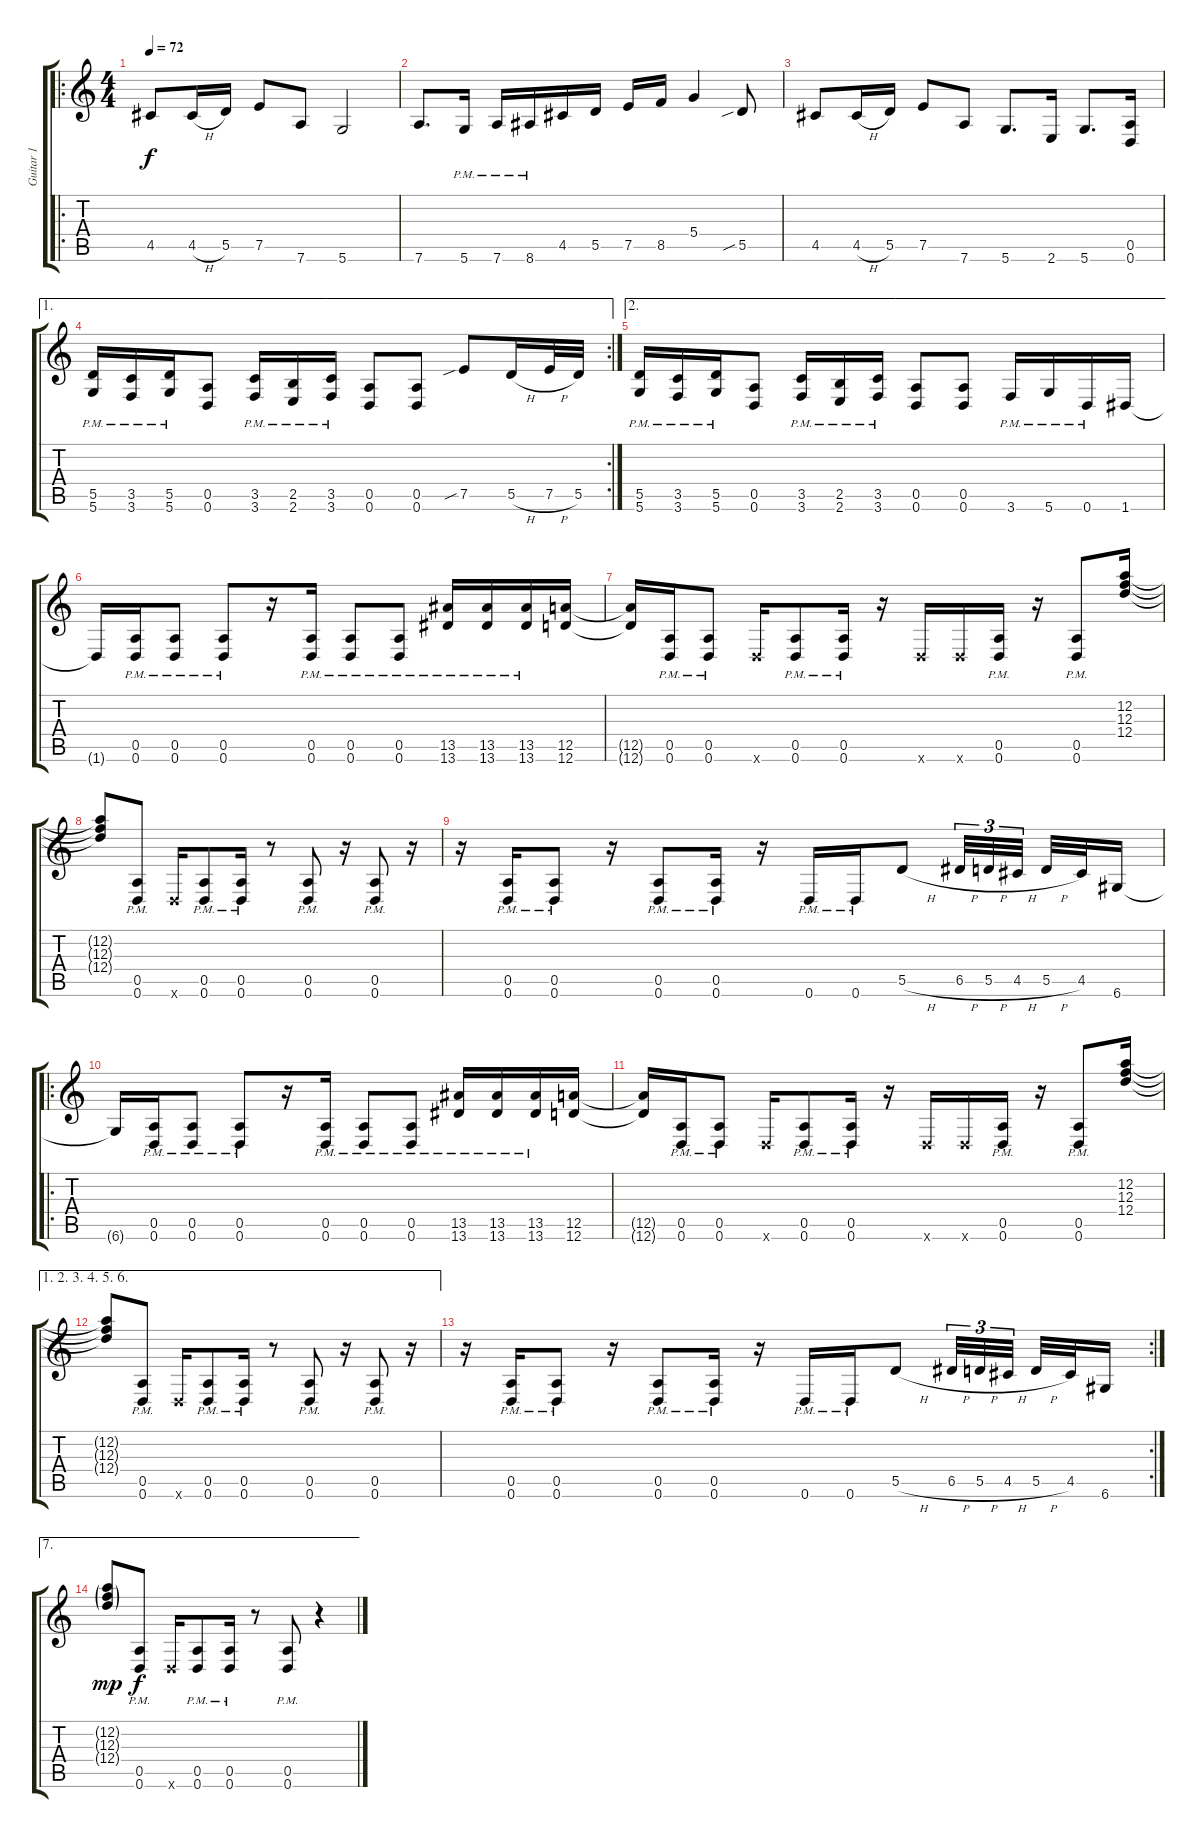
\track ("Guitar 1" "Guitar 1") {instrument overdrivenguitar}
\staff {score tabs}
\tuning (E4 A3 F3 D3 A2 D2) {hide}
\ro
\ts (4 4)
\tempo 72
\clef g2
\ks c
4.5.8{dy f} 4.5{h}.16 5.5.16 7.5.8 7.6.8 5.6.2 |
7.6.8{d} 5.6{pm}.16 7.6{pm}.16 8.6{pm}.16 4.5.16 5.5.16 7.5.16 8.5.16 5.4.4 5.5{sib}.8 |
4.5.8 4.5{h}.16 5.5.16 7.5.8 7.6.8 5.6.8{d} 2.6.16 5.6.8{d} (0.5 0.6).16 |
\ae 1
\rc 2
(5.5{pm} 5.6{pm}).16 (3.5{pm} 3.6{pm}).16 (5.5{pm} 5.6{pm}).16 (0.5 0.6).8 (3.5{pm} 3.6{pm}).16 (2.5{pm} 2.6{pm}).16 (3.5{pm} 3.6{pm}).16 (0.5 0.6).8 (0.5 0.6).8 7.5{sib}.8 5.5{h}.16 7.5{h}.32 5.5.32 |
\ae 2
(5.5{pm} 5.6{pm}).16{instrument distortionguitar} (3.5{pm} 3.6{pm}).16 (5.5{pm} 5.6{pm}).16 (0.5 0.6).8 (3.5{pm} 3.6{pm}).16 (2.5{pm} 2.6{pm}).16 (3.5{pm} 3.6{pm}).16 (0.5 0.6).8 (0.5 0.6).8 3.6{pm}.16 5.6{pm}.16 0.6{pm}.16 1.6.16 |
1.6{t}.16 (0.5{pm} 0.6{pm}).16 (0.5{pm} 0.6{pm}).8 (0.5{pm} 0.6{pm}).8 r.16 (0.5{pm} 0.6{pm}).16 (0.5{pm} 0.6{pm}).8 (0.5{pm} 0.6{pm}).8 (13.5{pm} 13.6{pm}).16 (13.5{pm} 13.6{pm}).16 (13.5{pm} 13.6{pm}).16 (12.5 12.6).16 |
(12.5{t} 12.6{t}).16 (0.5{pm} 0.6{pm}).16 (0.5{pm} 0.6{pm}).8 0.6{x}.16 (0.5{pm} 0.6{pm}).8 (0.5{pm} 0.6{pm}).16 r.16 0.6{x}.16 0.6{x}.16 (0.5{pm} 0.6{pm}).16 r.16 (0.5{pm} 0.6{pm}).8 (12.2 12.3 12.4).16 |
(12.2{t} 12.3{t} 12.4{t}).8 (0.5{pm} 0.6{pm}).8 0.6{x}.16 (0.5{pm} 0.6{pm}).8 (0.5{pm} 0.6{pm}).16 r.8 (0.5{pm} 0.6{pm}).8 r.16 (0.5{pm} 0.6{pm}).8 r.16 |
r.16 (0.5{pm} 0.6{pm}).16 (0.5{pm} 0.6{pm}).8 r.16 (0.5{pm} 0.6{pm}).8 (0.5{pm} 0.6{pm}).16 r.16 0.6{pm}.16 0.6{pm}.16 5.5{h}.8 6.5{h}.32{tu (3 2)} 5.5{h}.32{tu (3 2)} 4.5{h}.32{tu (3 2) beam splitsecondary} 5.5{h}.32 4.5.32 6.6.16 |
\ro
6.6{t}.16 (0.5{pm} 0.6{pm}).16 (0.5{pm} 0.6{pm}).8 (0.5{pm} 0.6{pm}).8 r.16 (0.5{pm} 0.6{pm}).16 (0.5{pm} 0.6{pm}).8 (0.5{pm} 0.6{pm}).8 (13.5{pm} 13.6{pm}).16 (13.5{pm} 13.6{pm}).16 (13.5{pm} 13.6{pm}).16 (12.5 12.6).16 |
(12.5{t} 12.6{t}).16 (0.5{pm} 0.6{pm}).16 (0.5{pm} 0.6{pm}).8 0.6{x}.16 (0.5{pm} 0.6{pm}).8 (0.5{pm} 0.6{pm}).16 r.16 0.6{x}.16 0.6{x}.16 (0.5{pm} 0.6{pm}).16 r.16 (0.5{pm} 0.6{pm}).8 (12.2 12.3 12.4).16 |
\ae (1 2 3 4 5 6)
(12.2{t} 12.3{t} 12.4{t}).8 (0.5{pm} 0.6{pm}).8 0.6{x}.16 (0.5{pm} 0.6{pm}).8 (0.5{pm} 0.6{pm}).16 r.8 (0.5{pm} 0.6{pm}).8 r.16 (0.5{pm} 0.6{pm}).8 r.16 |
\rc 2
r.16 (0.5{pm} 0.6{pm}).16 (0.5{pm} 0.6{pm}).8 r.16 (0.5{pm} 0.6{pm}).8 (0.5{pm} 0.6{pm}).16 r.16 0.6{pm}.16 0.6{pm}.16 5.5{h}.8 6.5{h}.32{tu (3 2)} 5.5{h}.32{tu (3 2)} 4.5{h}.32{tu (3 2) beam splitsecondary} 5.5{h}.32 4.5.32 6.6.16 |
\ae 7
(12.2{g} 12.3{g} 12.4{g}).8{dy mp} (0.5{pm} 0.6{pm}).8{dy f} 0.6{x}.16 (0.5{pm} 0.6{pm}).8 (0.5{pm} 0.6{pm}).16 r.8 (0.5{pm} 0.6{pm}).8 r.4
